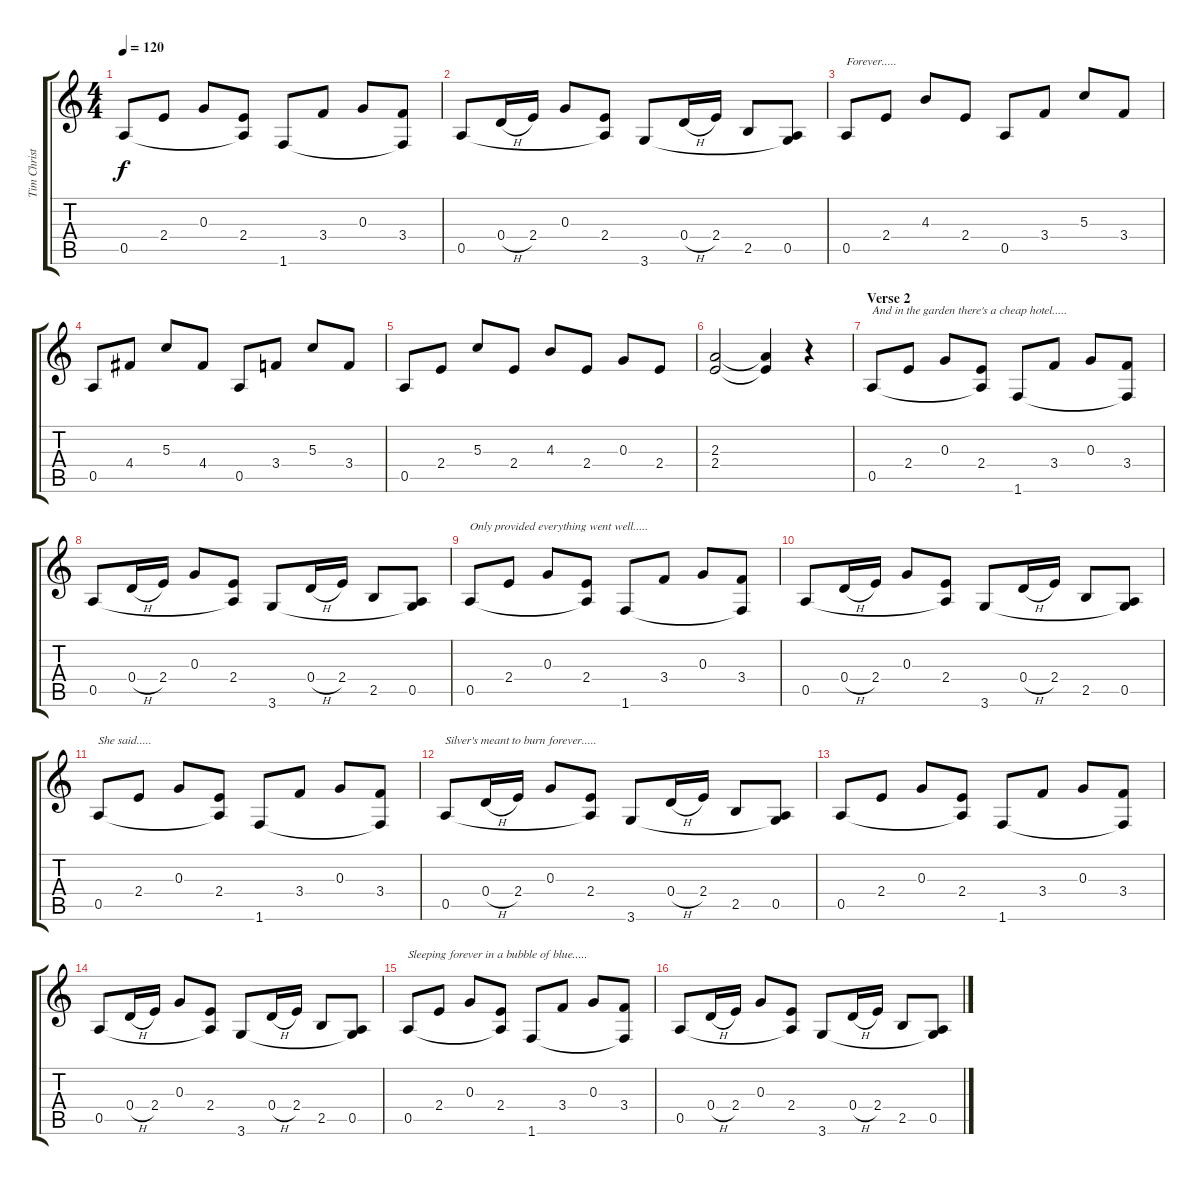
\track ("Tim Christensen" "Tim Christ") {instrument acousticguitarsteel}
\staff {score tabs}
\tuning (E4 B3 G3 D3 A2 E2) {hide}
\ts (4 4)
\tempo 120
\clef g2
\ks c
0.5.8{dy f} 2.4.8 0.3.8 (2.4 0.5{t}).8 1.6.8 3.4.8 0.3.8 (3.4 1.6{t}).8 |
0.5.8 0.4{h}.16 2.4.16 0.3.8 (2.4 0.5{t}).8 3.6.8 0.4{h}.16 2.4.16 2.5.8 (0.5 3.6{t}).8 |
0.5.8{txt "Forever....."} 2.4.8 4.3.8 2.4.8 0.5.8 3.4.8 5.3.8 3.4.8 |
0.5.8 4.4.8 5.3.8 4.4.8 0.5.8 3.4.8 5.3.8 3.4.8 |
0.5.8 2.4.8 5.3.8 2.4.8 4.3.8 2.4.8 0.3.8 2.4.8 |
(2.3 2.4).2 (2.3{t} 2.4{t}).4 r.4 |
\section ("" "Verse 2")
0.5.8{txt "And in the garden there's a cheap hotel....." instrument acousticguitarnylon} 2.4.8 0.3.8 (2.4 0.5{t}).8 1.6.8 3.4.8 0.3.8 (3.4 1.6{t}).8 |
0.5.8 0.4{h}.16 2.4.16 0.3.8 (2.4 0.5{t}).8 3.6.8 0.4{h}.16 2.4.16 2.5.8 (0.5 3.6{t}).8 |
0.5.8{txt "Only provided everything went well....."} 2.4.8 0.3.8 (2.4 0.5{t}).8 1.6.8 3.4.8 0.3.8 (3.4 1.6{t}).8 |
0.5.8 0.4{h}.16 2.4.16 0.3.8 (2.4 0.5{t}).8 3.6.8 0.4{h}.16 2.4.16 2.5.8 (0.5 3.6{t}).8 |
0.5.8{txt "She said....."} 2.4.8 0.3.8 (2.4 0.5{t}).8 1.6.8 3.4.8 0.3.8 (3.4 1.6{t}).8 |
0.5.8{txt "Silver's meant to burn forever....."} 0.4{h}.16 2.4.16 0.3.8 (2.4 0.5{t}).8 3.6.8 0.4{h}.16 2.4.16 2.5.8 (0.5 3.6{t}).8 |
0.5.8 2.4.8 0.3.8 (2.4 0.5{t}).8 1.6.8 3.4.8 0.3.8 (3.4 1.6{t}).8 |
0.5.8 0.4{h}.16 2.4.16 0.3.8 (2.4 0.5{t}).8 3.6.8 0.4{h}.16 2.4.16 2.5.8 (0.5 3.6{t}).8 |
0.5.8{txt "Sleeping forever in a bubble of blue....."} 2.4.8 0.3.8 (2.4 0.5{t}).8 1.6.8 3.4.8 0.3.8 (3.4 1.6{t}).8 |
0.5.8 0.4{h}.16 2.4.16 0.3.8 (2.4 0.5{t}).8 3.6.8 0.4{h}.16 2.4.16 2.5.8 (0.5 3.6{t}).8
